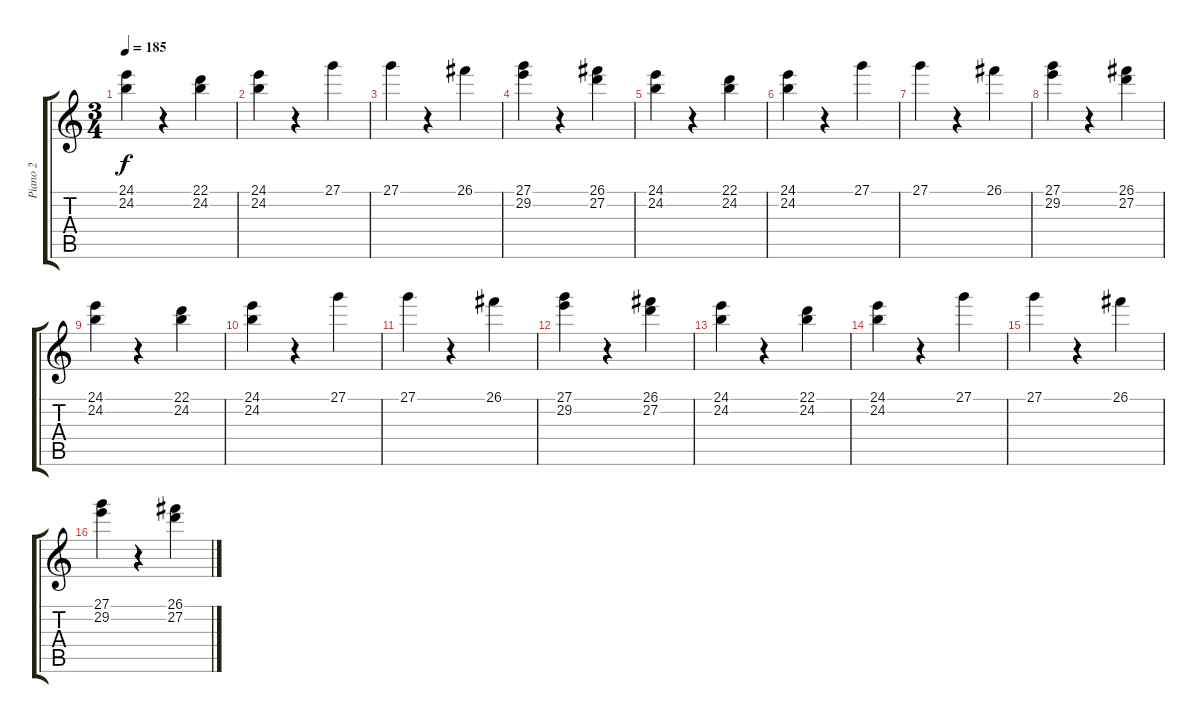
\track ("Piano 2" "Piano 2") {instrument brightacousticpiano}
\staff {score tabs}
\tuning (E4 B3 G3 D3 A2 E2) {hide}
\ts (3 4)
\tempo 185
\clef g2
\ks c
(24.1 24.2).4{dy f} r.4 (22.1 24.2).4 |
(24.1 24.2).4 r.4 27.1.4 |
27.1.4 r.4 26.1.4 |
(27.1 29.2).4 r.4 (26.1 27.2).4 |
(24.1 24.2).4 r.4 (22.1 24.2).4 |
(24.1 24.2).4 r.4 27.1.4 |
27.1.4 r.4 26.1.4 |
(27.1 29.2).4 r.4 (26.1 27.2).4 |
(24.1 24.2).4 r.4 (22.1 24.2).4 |
(24.1 24.2).4 r.4 27.1.4 |
27.1.4 r.4 26.1.4 |
(27.1 29.2).4 r.4 (26.1 27.2).4 |
(24.1 24.2).4 r.4 (22.1 24.2).4 |
(24.1 24.2).4 r.4 27.1.4 |
27.1.4 r.4 26.1.4 |
(27.1 29.2).4 r.4 (26.1 27.2).4
